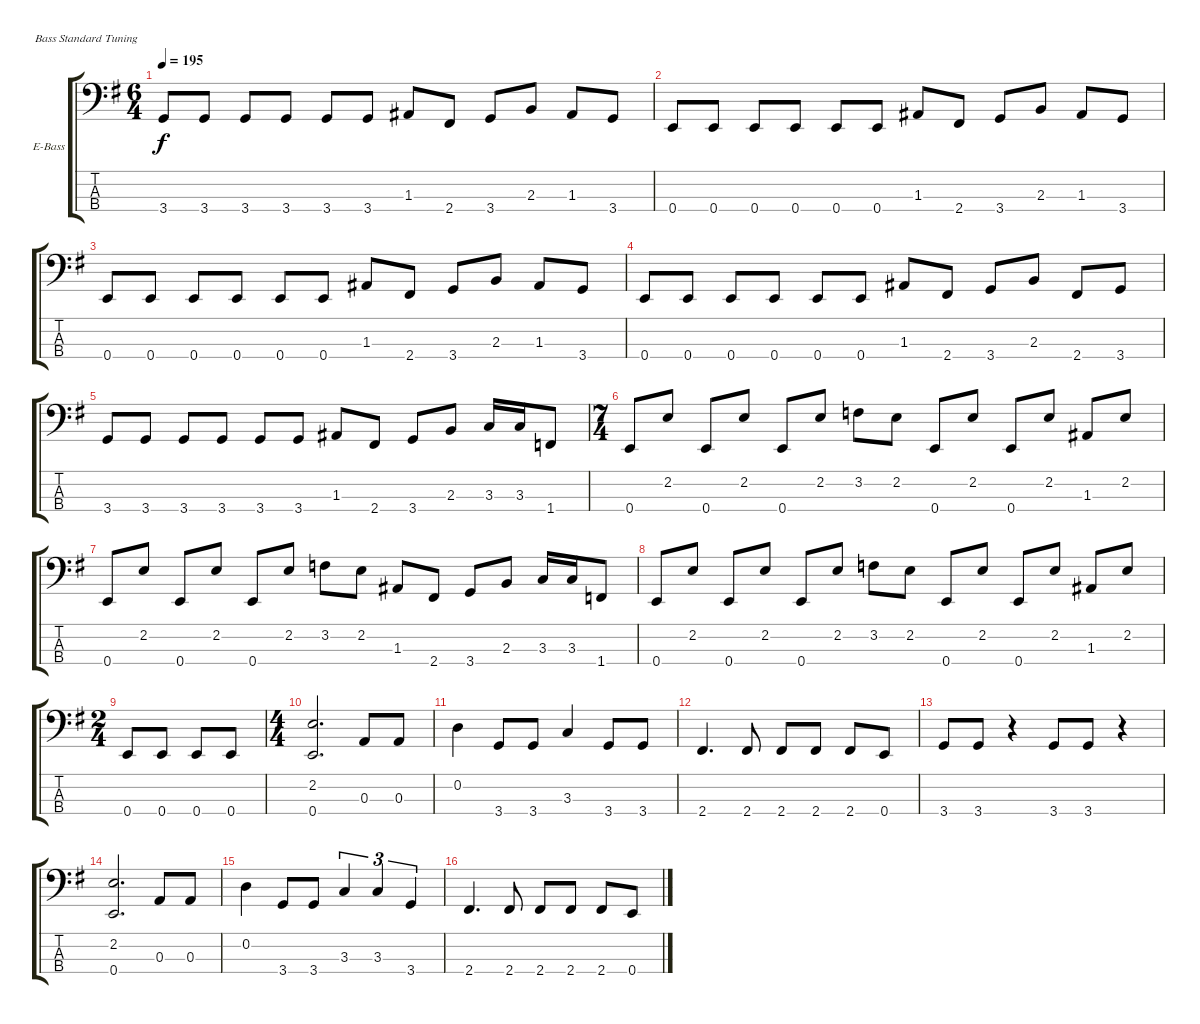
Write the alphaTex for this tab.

\defaultSystemsLayout 4
\bracketExtendMode groupsimilarinstruments
\firstSystemTrackNameOrientation horizontal
\otherSystemsTrackNameOrientation horizontal
\track ("Bass" "E-Bass") {instrument electricbassfinger}
\staff {score tabs}
\tuning (G2 D2 A1 E1)
\ts (6 4)
\tempo 195
\clef f4
\ks g
3.4.8{dy f} 3.4.8 3.4.8 3.4.8 3.4.8 3.4.8 1.3.8 2.4.8 3.4.8 2.3.8 1.3.8 3.4.8 |
0.4.8 0.4.8 0.4.8 0.4.8 0.4.8 0.4.8 1.3.8 2.4.8 3.4.8 2.3.8 1.3.8 3.4.8 |
0.4.8 0.4.8 0.4.8 0.4.8 0.4.8 0.4.8 1.3.8 2.4.8 3.4.8 2.3.8 1.3.8 3.4.8 |
0.4.8 0.4.8 0.4.8 0.4.8 0.4.8 0.4.8 1.3.8 2.4.8 3.4.8 2.3.8 2.4.8 3.4.8 |
3.4.8 3.4.8 3.4.8 3.4.8 3.4.8 3.4.8 1.3.8 2.4.8 3.4.8 2.3.8 3.3.16 3.3.16 1.4.8 |
\ts (7 4)
0.4.8 2.2.8 0.4.8 2.2.8 0.4.8 2.2.8 3.2.8 2.2.8 0.4.8 2.2.8 0.4.8 2.2.8 1.3.8 2.2.8 |
0.4.8 2.2.8 0.4.8 2.2.8 0.4.8 2.2.8 3.2.8 2.2.8 1.3.8 2.4.8 3.4.8 2.3.8 3.3.16 3.3.16 1.4.8 |
0.4.8 2.2.8 0.4.8 2.2.8 0.4.8 2.2.8 3.2.8 2.2.8 0.4.8 2.2.8 0.4.8 2.2.8 1.3.8 2.2.8 |
\ts (2 4)
0.4.8 0.4.8 0.4.8 0.4.8 |
\ts (4 4)
(2.2 0.4).2{d} 0.3.8 0.3.8 |
0.2.4 3.4.8 3.4.8 3.3.4 3.4.8 3.4.8 |
2.4.4{d} 2.4.8 2.4.8 2.4.8 2.4.8 0.4.8 |
3.4.8 3.4.8 r.4 3.4.8 3.4.8 r.4 |
(2.2 0.4).2{d} 0.3.8 0.3.8 |
0.2.4 3.4.8 3.4.8 3.3.4{tu (3 2)} 3.3.4{tu (3 2)} 3.4.4{tu (3 2)} |
2.4.4{d} 2.4.8 2.4.8 2.4.8 2.4.8 0.4.8
